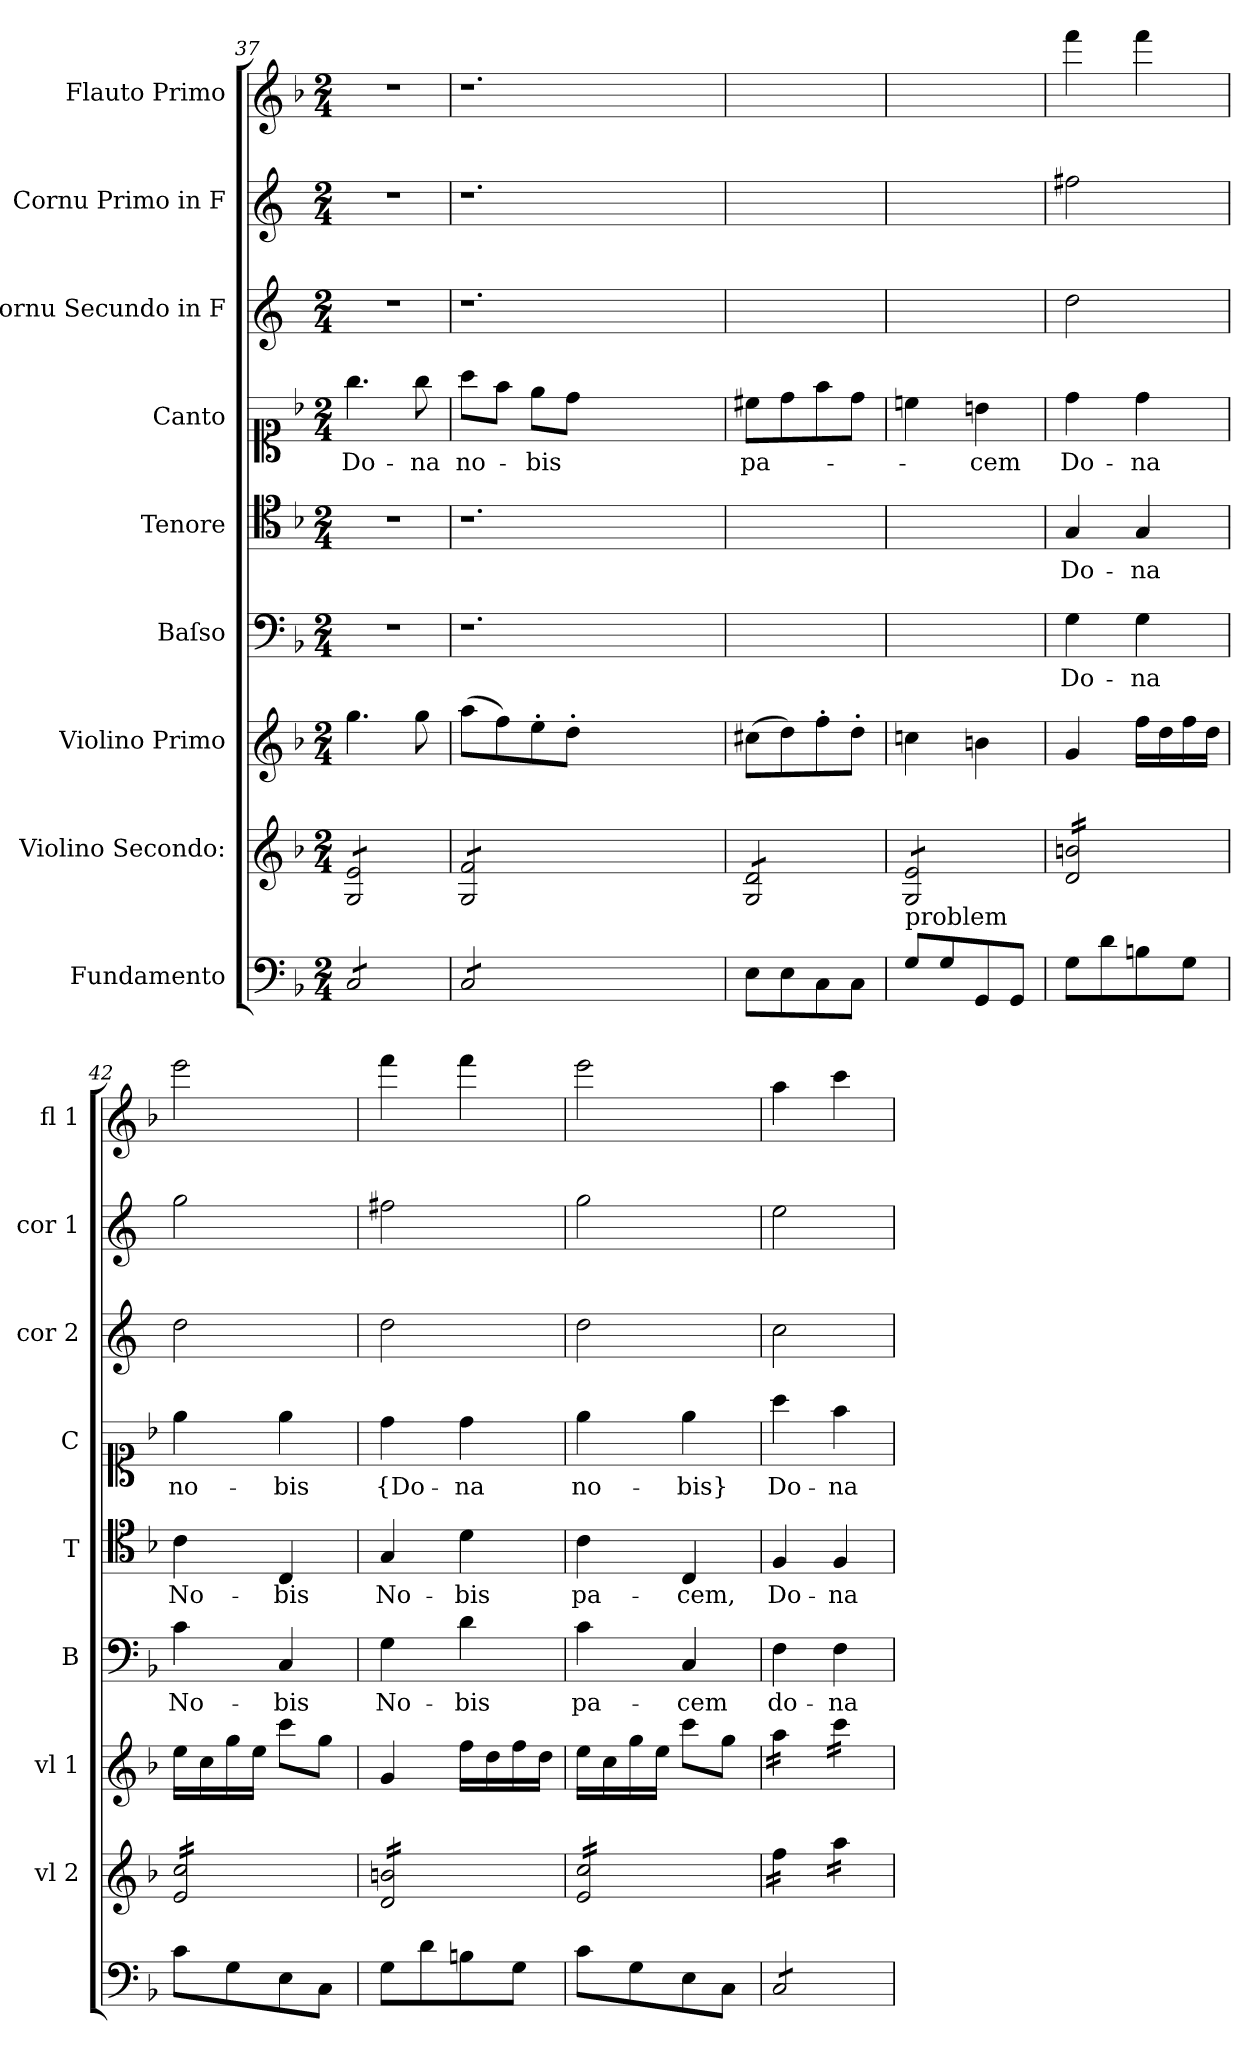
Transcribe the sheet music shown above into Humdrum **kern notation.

**kern	**kern	**kern	**kern	**text	**kern	**text	**kern	**text	**kern	**kern	**kern
*part9	*part8	*part7	*part6	*part6	*part5	*part5	*part4	*part4	*part3	*part2	*part1
*staff9	*staff8	*staff7	*staff6	*staff6	*staff5	*staff5	*staff4	*staff4	*staff3	*staff2	*staff1
*I"Fundamento	*I"Violino Secondo:	*I"Violino Primo	*I"Baſso	*	*I"Tenore	*	*I"Canto	*	*I"Cornu Secundo in F	*I"Cornu Primo in F	*I"Flauto Primo
*	*I'vl 2	*I'vl 1	*I'B	*	*I'T	*	*I'C	*	*I'cor 2	*I'cor 1	*I'fl 1
*clefF4	*clefG2	*clefG2	*clefF4	*	*clefC4	*	*clefC1	*	*clefG2	*clefG2	*clefG2
*	*	*	*	*	*	*	*	*	*ITrd4c7	*ITrd4c7	*
*k[b-]	*k[b-]	*k[b-]	*k[b-]	*	*k[b-]	*	*k[b-]	*	*k[b-]	*k[b-]	*k[b-]
*M2/4	*M2/4	*M2/4	*M2/4	*	*M2/4	*	*M2/4	*	*M2/4	*M2/4	*M2/4
=37	=37	=37	=37	=37	=37	=37	=37	=37	=37	=37	=37
*tremolo	*	*	*	*	*	*	*	*	*	*	*
*	*tremolo	*	*	*	*	*	*	*	*	*	*
8C/L	8G/ 8e/L	4.gg\	2r	.	2r	.	4.gg\	Do-	2r	2r	2r
8C/	8G/ 8e/	.	.	.	.	.	.	.	.	.	.
8C/	8G/ 8e/	.	.	.	.	.	.	.	.	.	.
8C/J	8G/ 8e/J	8gg\	.	.	.	.	8gg\	-na	.	.	.
=38	=38	=38	=38	=38	=38	=38	=38	=38	=38	=38	=38
8C/L	8G/ 8f/L	(8aa\L	1.r	.	1.r	.	8aa\L	no-	1.r	1.r	1.r
8C/	8G/ 8f/	8ff\)	.	.	.	.	8ff\J	.	.	.	.
8C/	8G/ 8f/	8ee'\	.	.	.	.	8ee\L	-bis	.	.	.
8C/J	8G/ 8f/J	8dd'\J	.	.	.	.	8dd\J	.	.	.	.
*Xtremolo	*	*	*	*	*	*	*	*	*	*	*
1ryy	1ryy	1ryy	.	.	.	.	1ryy	.	.	.	.
=39	=39	=39	=39	=39	=39	=39	=39	=39	=39	=39	=39
8E\L	8G/ 8d/L	(8cc#X\L	2ryy	.	2ryy	.	8cc#X\L	pa-	2ryy	2ryy	2ryy
8E\	8G/ 8d/	8dd\)	.	.	.	.	8dd\	.	.	.	.
8C\	8G/ 8d/	8ff'\	.	.	.	.	8ff\	.	.	.	.
8C\J	8G/ 8d/J	8dd'\J	.	.	.	.	8dd\J	.	.	.	.
=40	=40	=40	=40	=40	=40	=40	=40	=40	=40	=40	=40
!LO:TX:a:t=problem	!	!	!	!	!	!	!	!	!	!	!
8G\L	8G/ 8e/L	4ccn\	2ryy	.	2ryy	.	4ccn\	.	2ryy	2ryy	2ryy
8G\	8G/ 8e/	.	.	.	.	.	.	.	.	.	.
8GG/	8G/ 8e/	4bn\	.	.	.	.	4bn\	-cem	.	.	.
8GG/J	8G/ 8e/J	.	.	.	.	.	.	.	.	.	.
=41	=41	=41	=41	=41	=41	=41	=41	=41	=41	=41	=41
8G\L	16d/ 16bn/LL	4g/	4G\	Do-	4G/	Do-	4dd\	Do-	2g\	2bn\	4fff\
.	16d/ 16bn/	.	.	.	.	.	.	.	.	.	.
8d\	16d/ 16bn/	.	.	.	.	.	.	.	.	.	.
.	16d/ 16bn/	.	.	.	.	.	.	.	.	.	.
8Bn\	16d/ 16bn/	16ff\LL	4G\	-na	4G/	-na	4dd\	-na	.	.	4fff\
.	16d/ 16bn/	16dd\	.	.	.	.	.	.	.	.	.
8G\J	16d/ 16bn/	16ff\	.	.	.	.	.	.	.	.	.
.	16d/ 16bn/JJ	16dd\JJ	.	.	.	.	.	.	.	.	.
=42	=42	=42	=42	=42	=42	=42	=42	=42	=42	=42	=42
8c\L	16e/ 16cc/LL	16ee\LL	4c\	No-	4c\	No-	4ee\	no-	2g\	2cc\	2eee\
.	16e/ 16cc/	16cc\	.	.	.	.	.	.	.	.	.
8G\	16e/ 16cc/	16gg\	.	.	.	.	.	.	.	.	.
.	16e/ 16cc/	16ee\JJ	.	.	.	.	.	.	.	.	.
8E\	16e/ 16cc/	8ccc\L	4C/	-bis	4C/	-bis	4ee\	-bis	.	.	.
.	16e/ 16cc/	.	.	.	.	.	.	.	.	.	.
8C\J	16e/ 16cc/	8gg\J	.	.	.	.	.	.	.	.	.
.	16e/ 16cc/JJ	.	.	.	.	.	.	.	.	.	.
=43	=43	=43	=43	=43	=43	=43	=43	=43	=43	=43	=43
8G\L	16d/ 16bn/LL	4g/	4G\	No-	4G/	No-	4dd\	{Do-	2g\	2bn\	4fff\
.	16d/ 16bn/	.	.	.	.	.	.	.	.	.	.
8d\	16d/ 16bn/	.	.	.	.	.	.	.	.	.	.
.	16d/ 16bn/	.	.	.	.	.	.	.	.	.	.
8Bn\	16d/ 16bn/	16ff\LL	4d\	-bis	4d\	-bis	4dd\	-na	.	.	4fff\
.	16d/ 16bn/	16dd\	.	.	.	.	.	.	.	.	.
8G\J	16d/ 16bn/	16ff\	.	.	.	.	.	.	.	.	.
.	16d/ 16bn/JJ	16dd\JJ	.	.	.	.	.	.	.	.	.
=44	=44	=44	=44	=44	=44	=44	=44	=44	=44	=44	=44
8c\L	16e/ 16cc/LL	16ee\LL	4c\	pa-	4c\	pa-	4ee\	no-	2g\	2cc\	2eee\
.	16e/ 16cc/	16cc\	.	.	.	.	.	.	.	.	.
8G\	16e/ 16cc/	16gg\	.	.	.	.	.	.	.	.	.
.	16e/ 16cc/	16ee\JJ	.	.	.	.	.	.	.	.	.
8E\	16e/ 16cc/	8ccc\L	4C/	-cem	4C/	-cem,	4ee\	-bis}	.	.	.
.	16e/ 16cc/	.	.	.	.	.	.	.	.	.	.
8C\J	16e/ 16cc/	8gg\J	.	.	.	.	.	.	.	.	.
.	16e/ 16cc/JJ	.	.	.	.	.	.	.	.	.	.
=45	=45	=45	=45	=45	=45	=45	=45	=45	=45	=45	=45
*tremolo	*	*	*	*	*	*	*	*	*	*	*
*	*	*tremolo	*	*	*	*	*	*	*	*	*
8C/L	16ff\LL	16aa\LL	4F\	do-	4F/	Do-	4aa\	Do-	2f\	2a\	4aa\
.	16ff\	16aa\	.	.	.	.	.	.	.	.	.
8C/	16ff\	16aa\	.	.	.	.	.	.	.	.	.
.	16ff\JJ	16aa\JJ	.	.	.	.	.	.	.	.	.
8C/	16aa\LL	16ccc\LL	4F\	-na	4F/	-na	4ff\	-na	.	.	4ccc\
.	16aa\	16ccc\	.	.	.	.	.	.	.	.	.
8C/J	16aa\	16ccc\	.	.	.	.	.	.	.	.	.
*Xtremolo	*	*	*	*	*	*	*	*	*	*	*
.	16aa\JJ	16ccc\JJ	.	.	.	.	.	.	.	.	.
*	*	*Xtremolo	*	*	*	*	*	*	*	*	*
*	*Xtremolo	*	*	*	*	*	*	*	*	*	*
=	=	=	=	=	=	=	=	=	=	=	=
*-	*-	*-	*-	*-	*-	*-	*-	*-	*-	*-	*-
